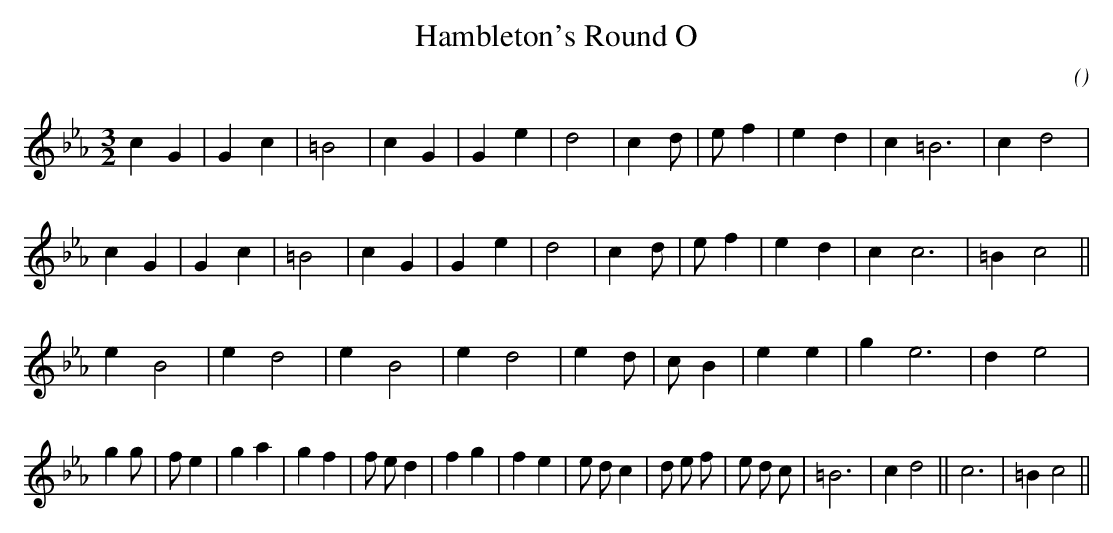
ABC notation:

X:1
T: Hambleton's Round O
C:
O:
M:3/2
K:Cm
K:Cm
M:3/2
L:1/16
c4 G4 |G4 c4 |=B8 |c4 G4 |G4 e4 |d8 |c4 d2 |e2 f4 |e4 d4 |c4 =B12 |c4 d8 |
c4 G4 |G4 c4 |=B8 |c4 G4 |G4 e4 |d8 |c4 d2 |e2 f4 |e4 d4 |c4 c12 |=B4 c8 ||
e4 B8 |e4 d8 |e4 B8 |e4 d8 |e4 d2 |c2 B4 |e4 e4 |g4 e12 |d4 e8 |
g4 g2 |f2 e4 |g4 a4 |g4 f4 |f2 e2 d4 |f4 g4 |f4 e4 |e2 d2 c4 |d2 e2 f2 |e2 d2 c2 |=B12 |c4 d8 ||c12 |=B4 c8 ||
